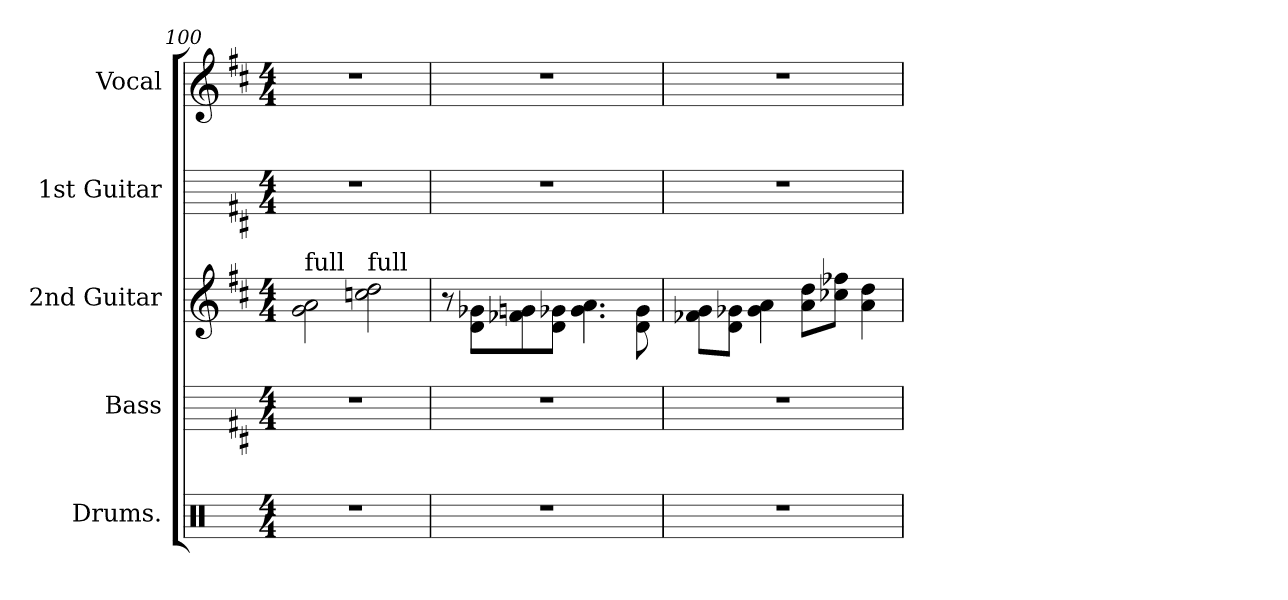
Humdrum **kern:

**kern	**kern	**kern	**kern	**kern
*part5	*part4	*part3	*part2	*part1
*staff5	*staff4	*staff3	*staff2	*staff1
*I"Drums.	*I"Bass	*I"2nd Guitar	*I"1st Guitar	*I"Vocal
*I'Drs.	*I'Ba.	*I'Gt.2	*I'Gt.1	*I'Vo.
*clefX	*	*	*	*clefG2
*	*ITrd7c12	*	*	*
*k[]	*k[f#c#]	*k[f#c#]	*k[f#c#]	*k[f#c#]
*M4/4	*M4/4	*M4/4	*M4/4	*M4/4
=100	=100	=100	=100	=100
!	!	!LO:TX:a:t=full	!	!
1r	1r	2g\ 2a\	1r	1r
!	!	!LO:TX:a:t=full	!	!
.	.	2cc\ 2dd\	.	.
=101	=101	=101	=101	=101
1r	1r	8r	1r	1r
.	.	8d\ 8g-\L	.	.
.	.	8f-\ 8g\	.	.
.	.	8d\ 8g-\J	.	.
.	.	4.g-\ 4.a\	.	.
.	.	8d\ 8g-\	.	.
=102	=102	=102	=102	=102
1r	1r	8f-\ 8g\L	1r	1r
.	.	8d\ 8g-\J	.	.
.	.	4g-\ 4a\	.	.
.	.	8a\ 8dd\L	.	.
.	.	8cc-\ 8ff-\J	.	.
.	.	4a\ 4dd\	.	.
=	=	=	=	=
*-	*-	*-	*-	*-
